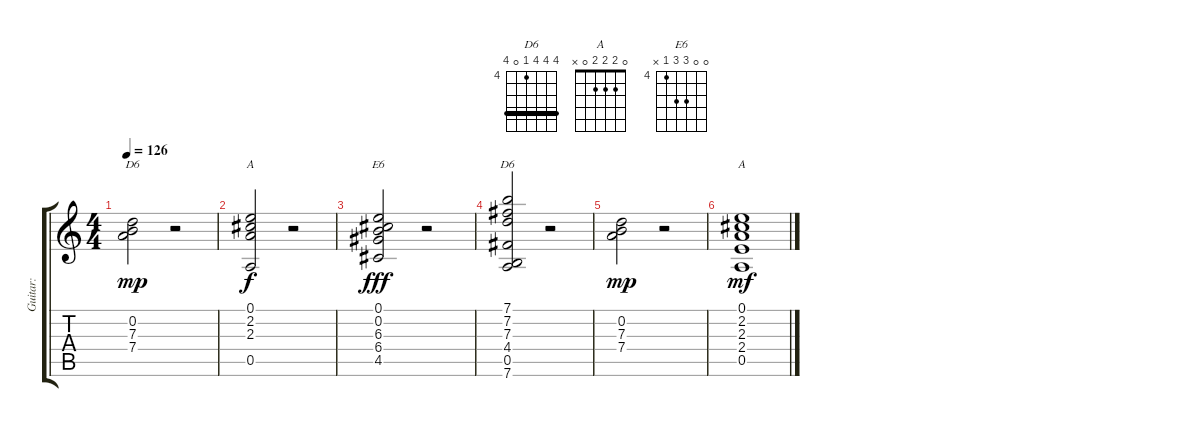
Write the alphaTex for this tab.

\track ("Guitar:" "Guitar:") {instrument electricguitarjazz}
\staff {score tabs}
\tuning (E4 B3 G3 D3 A2 E2) {hide}
\chord ("D6" x 0 7 7 x x) {firstfret 7}
\chord ("A" 0 2 2 x 0 x)
\chord ("E6" 0 0 6 6 4 x) {firstfret 4}
\chord ("D6" 7 7 7 4 0 7) {firstfret 4 barre 7}
\chord ("A" 0 2 2 2 0 x)
\ts (4 4)
\tempo 126
\clef g2
\ks c
(0.2 7.3 7.4).2{ch "D6" dy mp} r.2 |
(0.1 2.2 2.3 0.5).2{ch "A" dy f} r.2 |
(0.1 0.2 6.3 6.4 4.5).2{ch "E6" dy fff} r.2 |
(7.1 7.2 7.3 4.4 0.5 7.6).2{ch "D6"} r.2 |
(0.2 7.3 7.4).2{dy mp} r.2 |
(0.1 2.2 2.3 2.4 0.5).1{ch "A" dy mf}
